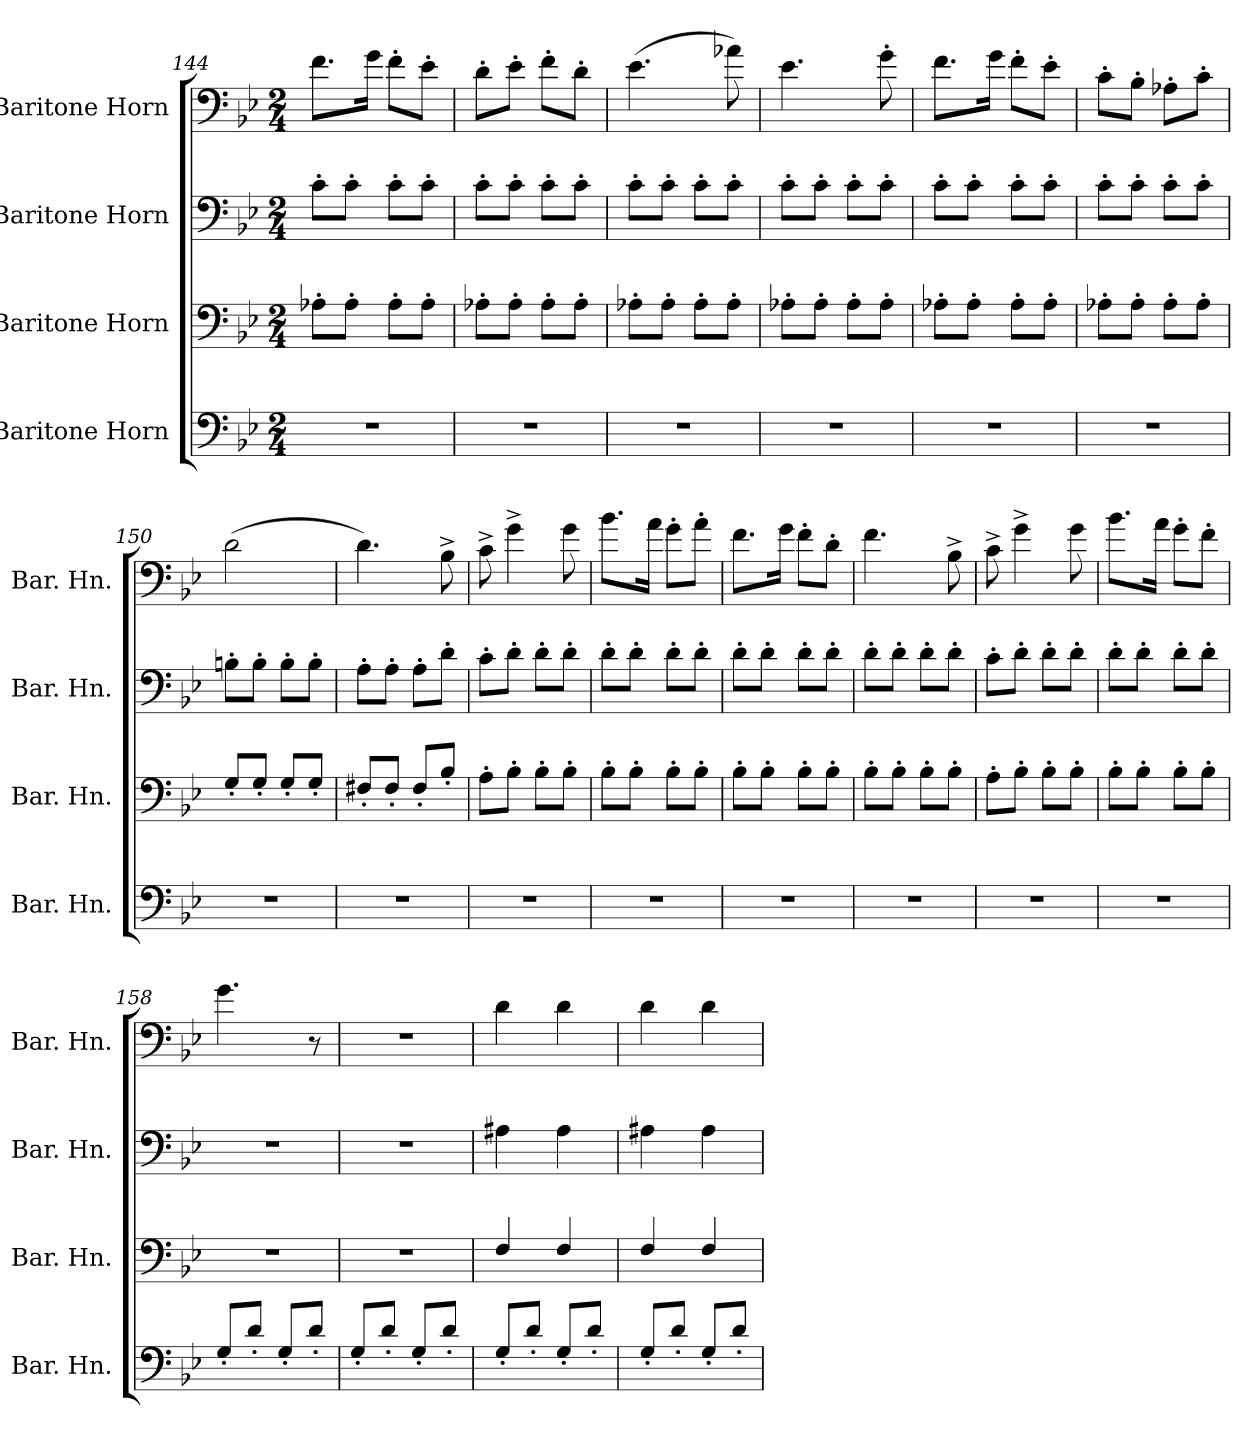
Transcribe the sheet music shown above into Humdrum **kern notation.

**kern	**kern	**kern	**kern
*part4	*part3	*part2	*part1
*staff4	*staff3	*staff2	*staff1
*I"Baritone Horn	*I"Baritone Horn	*I"Baritone Horn	*I"Baritone Horn
*I'Bar. Hn.	*I'Bar. Hn.	*I'Bar. Hn.	*I'Bar. Hn.
!!LO:PB:g=z
*clefF4	*clefF4	*clefF4	*clefF4
*ITrd4c7	*ITrd4c7	*ITrd4c7	*ITrd4c7
*k[b-e-a-]	*k[b-e-a-]	*k[b-e-a-]	*k[b-e-a-]
*E-:	*E-:	*E-:	*E-:
*M2/4	*M2/4	*M2/4	*M2/4
=144	=144	=144	=144
2r	8D-X'\L	8F'\L	8.B-\L
.	8D-'\J	8F'\J	.
.	.	.	16c\Jk
.	8D-'\L	8F'\L	8B-'\L
.	8D-'\J	8F'\J	8A-'\J
!!LO:PB:g=z
=145	=145	=145	=145
2r	8D-X'\L	8F'\L	8G'\L
.	8D-'\J	8F'\J	8A-'\J
.	8D-'\L	8F'\L	8B-'\L
.	8D-'\J	8F'\J	8G'\J
=146	=146	=146	=146
2r	8D-X'\L	8F'\L	(4.A-\
.	8D-'\J	8F'\J	.
.	8D-'\L	8F'\L	.
.	8D-'\J	8F'\J	8d-X\)
=147	=147	=147	=147
2r	8D-X'\L	8F'\L	4.A-\
.	8D-'\J	8F'\J	.
.	8D-'\L	8F'\L	.
.	8D-'\J	8F'\J	8c'\
=148	=148	=148	=148
2r	8D-X'\L	8F'\L	8.B-\L
.	8D-'\J	8F'\J	.
.	.	.	16c\Jk
.	8D-'\L	8F'\L	8B-'\L
.	8D-'\J	8F'\J	8A-'\J
=149	=149	=149	=149
2r	8D-X'\L	8F'\L	8F'\L
.	8D-'\J	8F'\J	8E-'\J
.	8D-'\L	8F'\L	8D-X'\L
.	8D-'\J	8F'\J	8F'\J
=150	=150	=150	=150
2r	8C'/L	8En'\L	(2G\
.	8C'/J	8E'\J	.
.	8C'/L	8E'\L	.
.	8C'/J	8E'\J	.
!!LO:PB:g=z
=151	=151	=151	=151
2r	8BBn'/L	8D'\L	4.G\)
.	8BB'/J	8D'\J	.
.	8BB'/L	8D'\L	.
.	8E-'/J	8G'\J	8E-^\
!!LO:PB:g=z
=152	=152	=152	=152
2r	8D'\L	8F'\L	8F^\
.	8E-'\J	8G'\J	4c^\
.	8E-'\L	8G'\L	.
.	8E-'\J	8G'\J	8c\
=153	=153	=153	=153
2r	8E-'\L	8G'\L	8.e-\L
.	8E-'\J	8G'\J	.
.	.	.	16d\Jk
.	8E-'\L	8G'\L	8c'\L
.	8E-'\J	8G'\J	8d'\J
=154	=154	=154	=154
2r	8E-'\L	8G'\L	8.B-\L
.	8E-'\J	8G'\J	.
.	.	.	16c\Jk
.	8E-'\L	8G'\L	8B-'\L
.	8E-'\J	8G'\J	8G'\J
=155	=155	=155	=155
2r	8E-'\L	8G'\L	4.B-\
.	8E-'\J	8G'\J	.
.	8E-'\L	8G'\L	.
.	8E-'\J	8G'\J	8E-^\
=156	=156	=156	=156
2r	8D'\L	8F'\L	8F^\
.	8E-'\J	8G'\J	4c^\
.	8E-'\L	8G'\L	.
.	8E-'\J	8G'\J	8c\
=157	=157	=157	=157
2r	8E-'\L	8G'\L	8.e-\L
.	8E-'\J	8G'\J	.
.	.	.	16d\Jk
.	8E-'\L	8G'\L	8c'\L
.	8E-'\J	8G'\J	8B-'\J
!!LO:PB:g=z
=158	=158	=158	=158
8C'/L	2r	2r	4.c\
8G'/J	.	.	.
8C'/L	.	.	.
8G'/J	.	.	8r
=159	=159	=159	=159
8C'/L	2r	2r	2r
8G'/J	.	.	.
8C'/L	.	.	.
8G'/J	.	.	.
=160	=160	=160	=160
8C'/L	4BB-/	4D#X\	4G\
8G'/J	.	.	.
8C'/L	4BB-/	4D#\	4G\
8G'/J	.	.	.
=161	=161	=161	=161
8C'/L	4BB-/	4D#X\	4G\
8G'/J	.	.	.
8C'/L	4BB-/	4D#\	4G\
8G'/J	.	.	.
=	=	=	=
*-	*-	*-	*-
